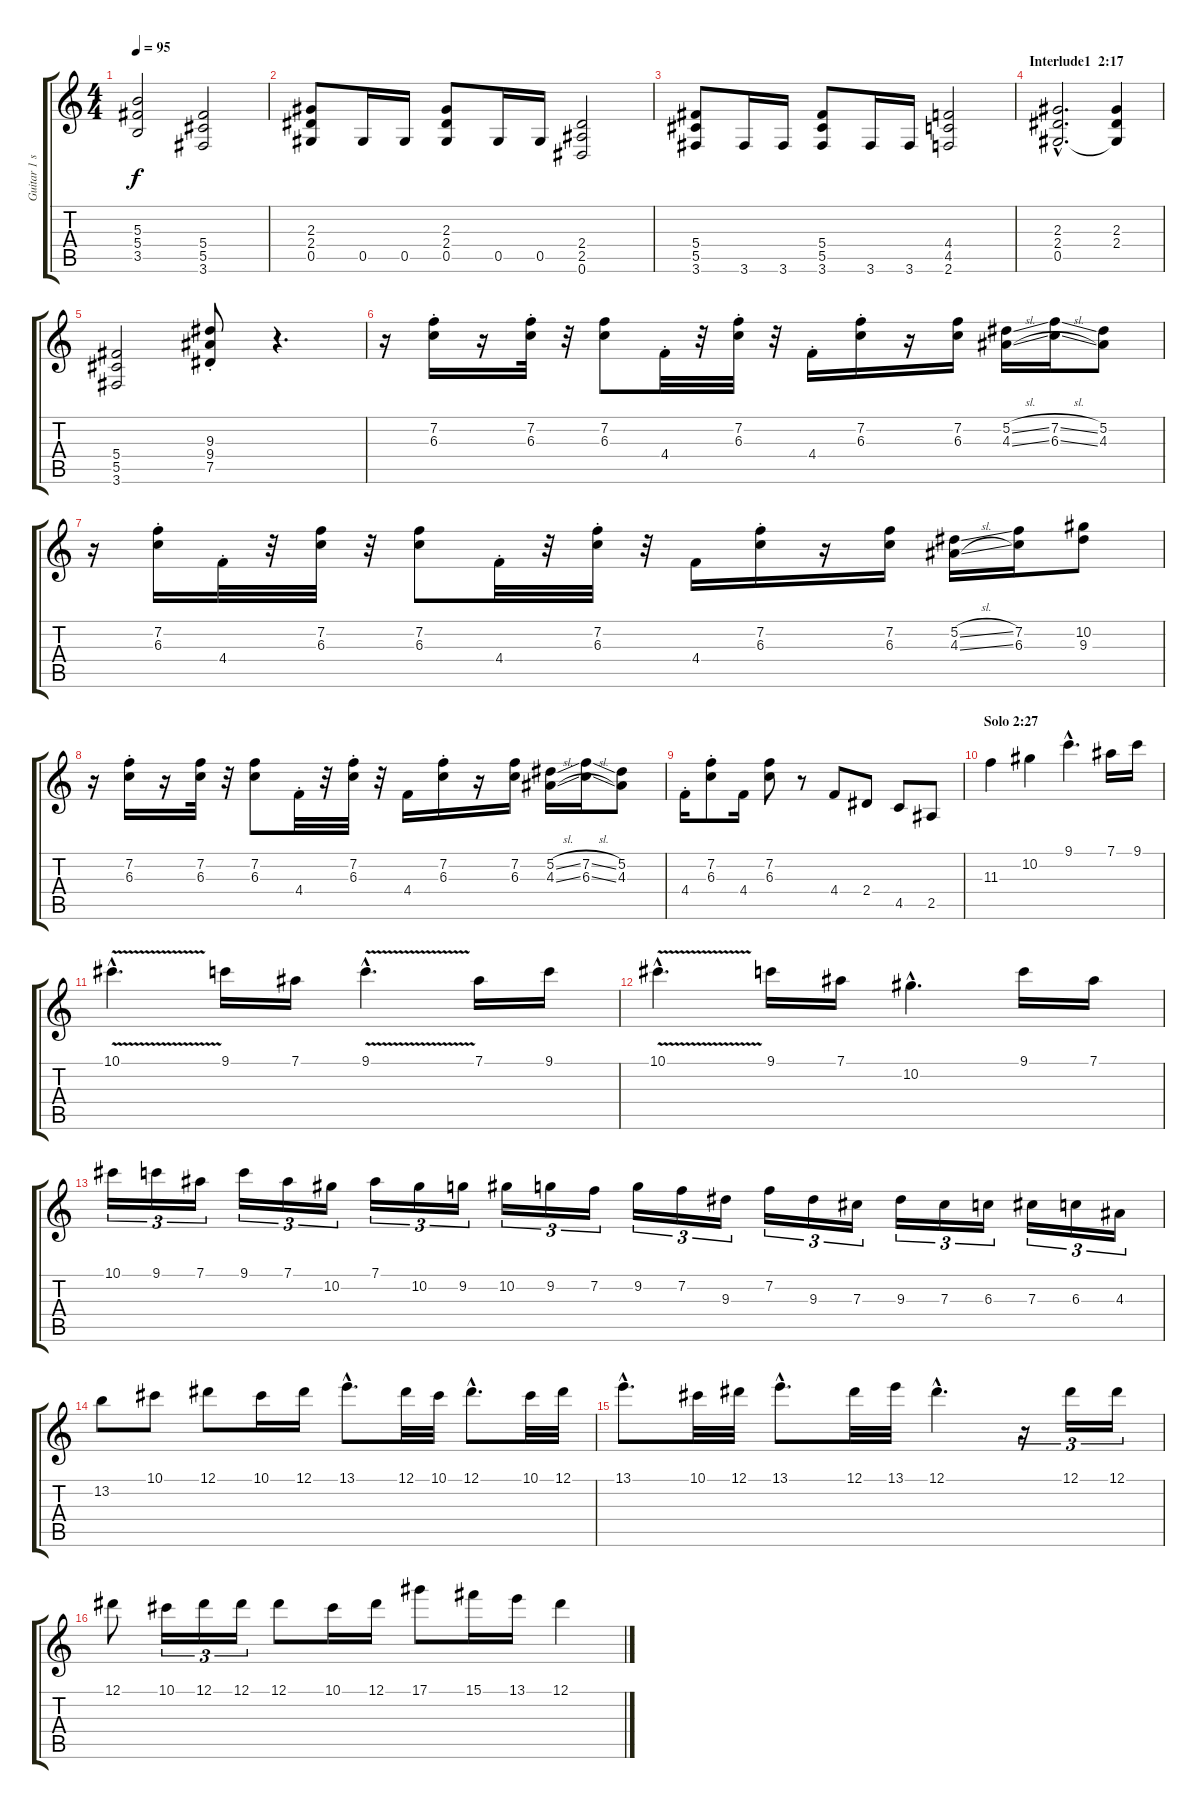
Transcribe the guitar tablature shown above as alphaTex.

\track ("Guitar 1 support" "Guitar 1 s") {instrument distortionguitar}
\staff {score tabs}
\tuning (Eb4 Bb3 Gb3 Db3 Ab2 Eb2) {hide}
\ts (4 4)
\tempo 95
\clef g2
\ks c
(5.3 5.4 3.5).2{dy f} (5.4 5.5 3.6).2 |
(2.3 2.4 0.5).8 0.5.16 0.5.16 (2.3 2.4 0.5).8 0.5.16 0.5.16 (2.4 2.5 0.6).2 |
(5.4 5.5 3.6).8 3.6.16 3.6.16 (5.4 5.5 3.6).8 3.6.16 3.6.16 (4.4 4.5 2.6).2 |
\section ("" "Interlude1  2:17")
(2.3{hac} 2.4{hac} 0.5{hac}).2{d} (2.3 2.4 0.5{t}).4 |
(5.4 5.5 3.6).2 (9.3{st} 9.4{st} 7.5{st}).8 r.4{d} |
r.16 (7.2{st} 6.3).16 r.16 (7.2{st} 6.3{st}).32 r.32 (7.2 6.3).8 4.4{st}.32 r.32 (7.2{st} 6.3{st}).32 r.32 4.4{st}.16 (7.2{st} 6.3{st}).16 r.16 (7.2 6.3).16 (5.2{sl} 4.3{sl}).16 (7.2{sl} 6.3{sl}).16 (5.2 4.3).8 |
r.16 (7.2{st} 6.3{st}).16 4.4{st}.32 r.32 (7.2 6.3).32 r.32 (7.2 6.3).8 4.4{st}.32 r.32 (7.2{st} 6.3{st}).32 r.32 4.4.16 (7.2{st} 6.3{st}).16 r.16 (7.2 6.3).16 (5.2{sl} 4.3{sl}).16 (7.2 6.3).16 (10.2 9.3).8 |
r.16 (7.2{st} 6.3{st}).16 r.16 (7.2 6.3).32 r.32 (7.2 6.3).8 4.4{st}.32 r.32 (7.2{st} 6.3{st}).32 r.32 4.4.16 (7.2{st} 6.3{st}).16 r.16 (7.2 6.3).16 (5.2{sl} 4.3{sl}).16 (7.2{sl} 6.3{sl}).16 (5.2 4.3).8 |
4.4{st}.16 (7.2{st} 6.3{st}).8 4.4.16 (7.2 6.3).8 r.8 4.4.8 2.4.8 4.5.8 2.5.8 |
\section ("" "Solo 2:27")
11.3.4 10.2.4 9.1{hac}.4{d} 7.1.16 9.1.16 |
10.1{v hac}.4{d} 9.1.16 7.1.16 9.1{v hac}.4{d} 7.1.16 9.1.16 |
10.1{v hac}.4{d} 9.1.16 7.1.16 10.2{hac}.4{d} 9.1.16 7.1.16 |
10.1.16{tu (3 2)} 9.1.16{tu (3 2)} 7.1.16{tu (3 2)} 9.1.16{tu (3 2)} 7.1.16{tu (3 2)} 10.2.16{tu (3 2)} 7.1.16{tu (3 2)} 10.2.16{tu (3 2)} 9.2.16{tu (3 2)} 10.2.16{tu (3 2)} 9.2.16{tu (3 2)} 7.2.16{tu (3 2)} 9.2.16{tu (3 2)} 7.2.16{tu (3 2)} 9.3.16{tu (3 2)} 7.2.16{tu (3 2)} 9.3.16{tu (3 2)} 7.3.16{tu (3 2)} 9.3.16{tu (3 2)} 7.3.16{tu (3 2)} 6.3.16{tu (3 2)} 7.3.16{tu (3 2)} 6.3.16{tu (3 2)} 4.3.16{tu (3 2)} |
13.2.8 10.1.8 12.1.8 10.1.16 12.1.16 13.1{hac}.8{d} 12.1.32 10.1.32 12.1{hac}.8{d} 10.1.32 12.1.32 |
13.1{hac}.8{d} 10.1.32 12.1.32 13.1{hac}.8{d} 12.1.32 13.1.32 12.1{hac}.4{d} r.16{tu (3 2)} 12.1.16{tu (3 2)} 12.1.16{tu (3 2)} |
12.1.8 10.1.16{tu (3 2)} 12.1.16{tu (3 2)} 12.1.16{tu (3 2)} 12.1.8 10.1.16 12.1.16 17.1.8 15.1.16 13.1.16 12.1.4
